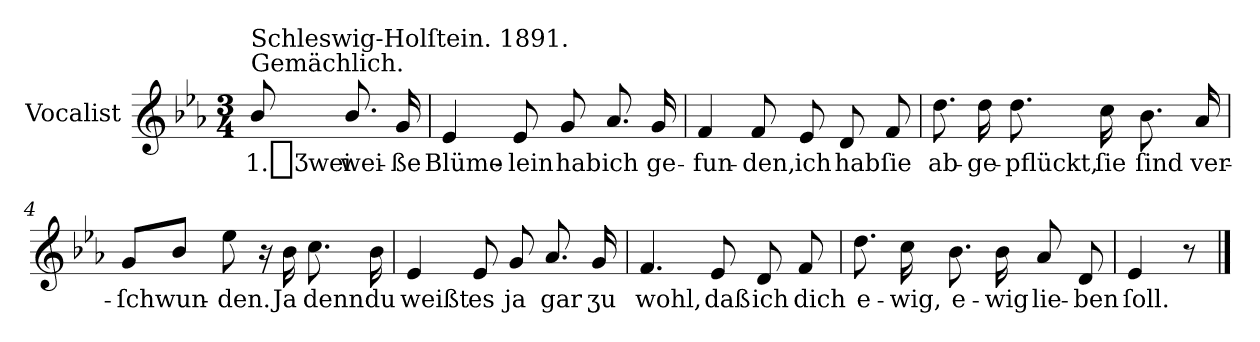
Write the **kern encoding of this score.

**kern	**text
*part1	*part1
*staff1	*staff1
*I"Vocalist	*
*k[b-e-a-]	*
*E-:	*
*M3/4	*
=	=
!LO:TX:a:t=Gemächlich.	!
!LO:TX:a:t=Schleswig-Holſtein. 1891.	!
8b-/	1._Ʒwei
8.b-/	wei-
16g	-ße
=1	=1
4e-	Blüme-
8e-	-lein
8g	hab
8.a-	ich
16g	ge-
=2	=2
4f	-fun-
8f	-den,
8e-	ich
8d	hab
8f	ſie
=3	=3
8.dd	ab-
16dd	-ge-
8.dd	-pflückt,
16cc	ſie
8.b-	ſind
16a-	ver-
=4	=4
8gL	-ſchwun-
8b-J	.
8ee-	-den.
16r	.
16b-	Ja
8.cc	denn
16b-	du
=5	=5
4e-	weißt
8e-	es
8g	ja
8.a-	gar
16g	ʒu
=6	=6
4.f	wohl,
8e-	daß
8d	ich
8f	dich
=7	=7
8.dd	e-
16cc	-wig,
8.b-	e-
16b-	-wig
8a-	lie-
8d	-ben
=8	=8
4e-	ſoll.
8r	.
==	==
*-	*-
